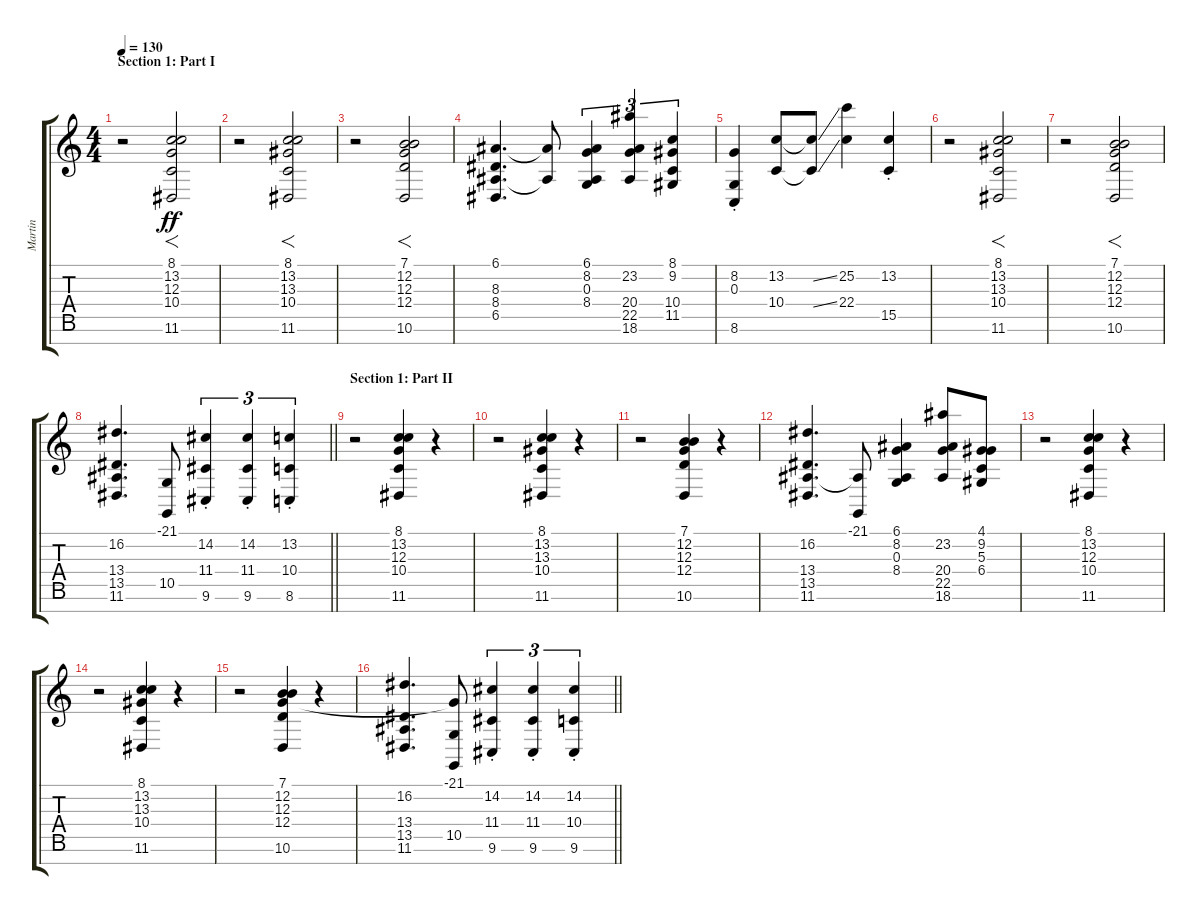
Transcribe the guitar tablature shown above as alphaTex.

\track ("Martin" "Martin") {instrument stringensemble1}
\staff {score tabs}
\tuning (E4 B3 G3 D3 A2 E2 C2) {hide}
\ts (4 4)
\section ("" "Section 1: Part I")
\tempo 130
\clef g2
\ks c
r.2{dy ff} (8.1 13.2 12.3 10.4 11.6).2{f} |
r.2 (8.1 13.2 13.3 10.4 11.6).2{f} |
r.2 (7.1 12.2 12.3 12.4 10.6).2{f} |
(6.1 8.3 8.4 6.5).4{d} (6.1{t} 8.4{t}).8 (6.1 8.2 0.3 8.4).4{tu (3 2)} (23.2 20.4 22.5 18.6).4{tu (3 2)} (8.1 9.2 10.4 11.5).4{tu (3 2)} |
(8.2{st} 0.3{st} 8.6{st}).4 (13.2 10.4).8 (13.2{ss t} 10.4{ss t}).8 (25.2 22.4).4 (13.2{st} 15.5{st}).4 |
r.2 (8.1 13.2 13.3 10.4 11.6).2{f} |
r.2 (7.1 12.2 12.3 12.4 10.6).2{f} |
\barLineRight lightlight
(16.2 13.4 13.5 11.6).4{d} (-21.1 10.5).8 (14.2{st} 11.4{st} 9.6{st}).4{tu (3 2)} (14.2{st} 11.4{st} 9.6{st}).4{tu (3 2)} (13.2{st} 10.4{st} 8.6{st}).4{tu (3 2)} |
\section ("" "Section 1: Part II")
r.2 (8.1 13.2 12.3 10.4 11.6).4 r.4 |
r.2 (8.1 13.2 13.3 10.4 11.6).4 r.4 |
r.2 (7.1 12.2 12.3 12.4 10.6).4 r.4 |
(16.2 13.4 13.5 11.6).4{d} (-21.1 13.5{t}).8 (6.1 8.2 0.3 8.4).4 (23.2 20.4 22.5 18.6).8 (4.1 9.2 5.3 6.4).8 |
r.2 (8.1 13.2 12.3 10.4 11.6).4 r.4 |
r.2 (8.1 13.2 13.3 10.4 11.6).4 r.4 |
r.2 (7.1 12.2 12.3 12.4 10.6).4 r.4 |
\barLineRight lightlight
(16.2 13.4 13.5 11.6).4{d} (-21.1 12.3{t} 10.5).8 (14.2{st} 11.4{st} 9.6{st}).4{tu (3 2)} (14.2{st} 11.4{st} 9.6{st}).4{tu (3 2)} (14.2{st} 10.4{st} 9.6{st}).4{tu (3 2)}
